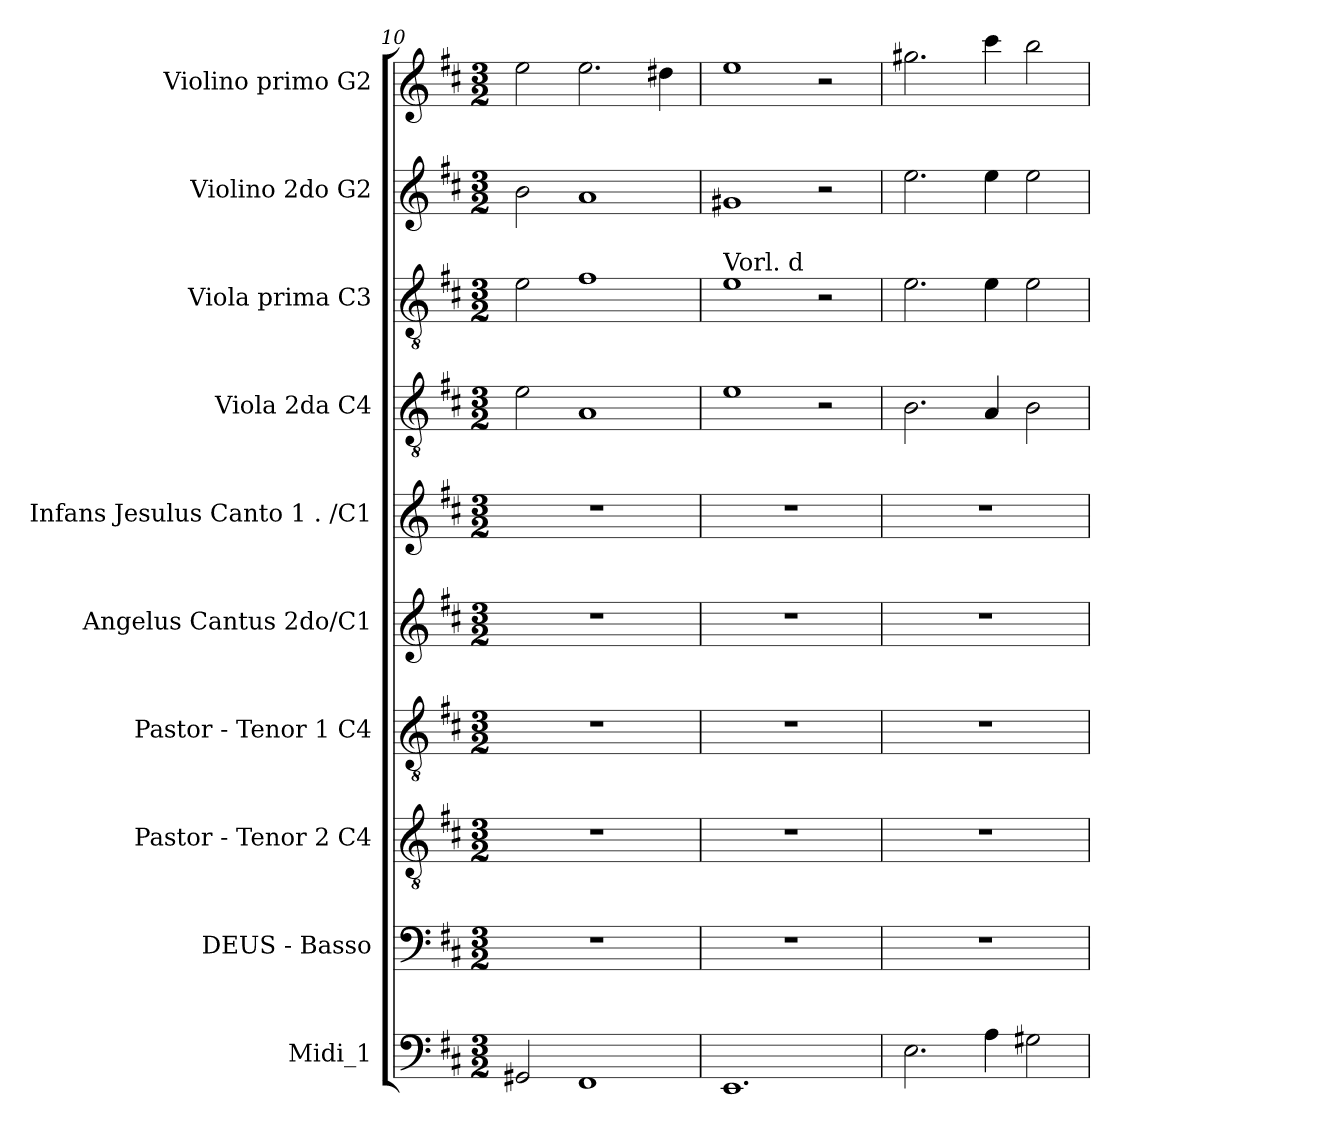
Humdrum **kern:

**kern	**kern	**kern	**kern	**kern	**kern	**kern	**kern	**kern	**kern
*part10	*part9	*part8	*part7	*part6	*part5	*part4	*part3	*part2	*part1
*staff10	*staff9	*staff8	*staff7	*staff6	*staff5	*staff4	*staff3	*staff2	*staff1
*I"Midi_1	*I"DEUS - Basso	*I"Pastor - Tenor 2  C4	*I"Pastor - Tenor 1  C4	*I"Angelus  Cantus 2do/C1	*I"Infans Jesulus  Canto 1 . /C1	*I"Viola 2da  C4	*I"Viola prima  C3	*I"Violino 2do  G2	*I"Violino primo  G2
*	*	*	*	*	*	*I'Vla	*I'Vla	*I'Vln	*I'Vln
*clefF4	*clefF4	*clefGv2	*clefGv2	*clefG2	*clefG2	*clefGv2	*clefGv2	*clefG2	*clefG2
*k[f#c#]	*k[f#c#]	*k[f#c#]	*k[f#c#]	*k[f#c#]	*k[f#c#]	*k[f#c#]	*k[f#c#]	*k[f#c#]	*k[f#c#]
*D:	*D:	*D:	*D:	*D:	*D:	*D:	*D:	*D:	*D:
*M3/2	*M3/2	*M3/2	*M3/2	*M3/2	*M3/2	*M3/2	*M3/2	*M3/2	*M3/2
=10	=10	=10	=10	=10	=10	=10	=10	=10	=10
2GG#X/	1.r	1.r	1.r	1.r	1.r	2e\	2e\	2b\	2ee\
1FF#	.	.	.	.	.	1A	1f#	1a	2.ee\
.	.	.	.	.	.	.	.	.	4dd#X\
=11	=11	=11	=11	=11	=11	=11	=11	=11	=11
!	!	!	!	!	!	!	!LO:TX:a:t=Vorl. d	!	!
1.EE	1.r	1.r	1.r	1.r	1.r	1e	1e	1g#X	1ee
.	.	.	.	.	.	2r	2r	2r	2r
=12	=12	=12	=12	=12	=12	=12	=12	=12	=12
2.E\	1.r	1.r	1.r	1.r	1.r	2.B\	2.e\	2.ee\	2.gg#X\
4A\	.	.	.	.	.	4A/	4e\	4ee\	4ccc#\
2G#X\	.	.	.	.	.	2B\	2e\	2ee\	2bb\
=	=	=	=	=	=	=	=	=	=
*-	*-	*-	*-	*-	*-	*-	*-	*-	*-
